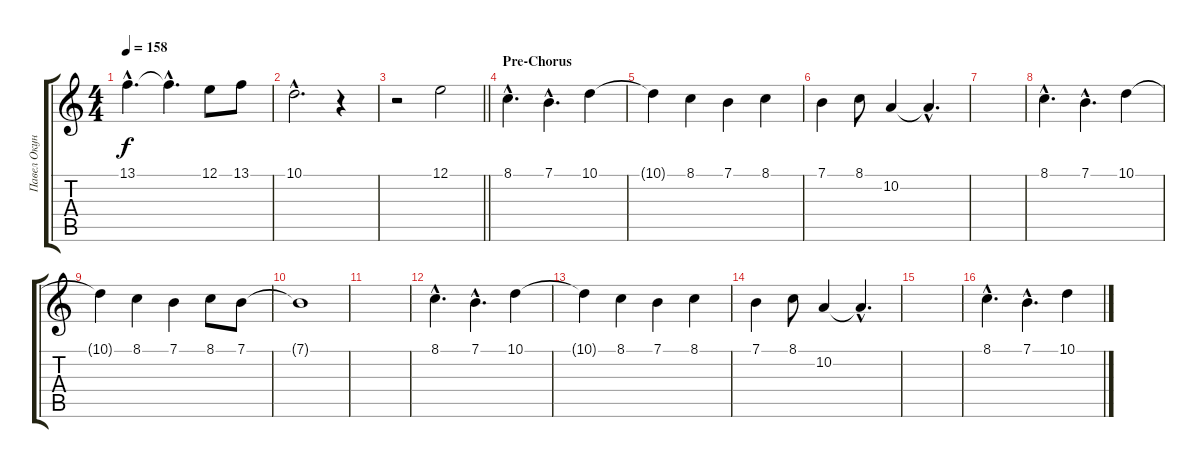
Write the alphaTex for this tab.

\track ("Павел Окунев" "Павел Окун") {instrument lead2sawtooth}
\staff {score tabs}
\tuning (E4 B3 G3 D3 A2 E2) {hide}
\ts (4 4)
\tempo 158
\clef g2
\ks c
13.1{hac t}.4{d dy f} 13.1{hac t}.4{d} 12.1.8 13.1.8 |
10.1{hac}.2{d} r.4 |
\barLineRight lightlight
r.2 12.1.2 |
\section ("" "Pre-Chorus")
8.1{hac}.4{d} 7.1{hac}.4{d} 10.1.4 |
10.1{t}.4 8.1.4 7.1.4 8.1.4 |
7.1.4 8.1.8 10.2.4 10.2{hac t}.4{d} |
|
8.1{hac}.4{d} 7.1{hac}.4{d} 10.1.4 |
10.1{t}.4 8.1.4 7.1.4 8.1.8 7.1.8 |
7.1{t}.1 |
|
8.1{hac}.4{d} 7.1{hac}.4{d} 10.1.4 |
10.1{t}.4 8.1.4 7.1.4 8.1.4 |
7.1.4 8.1.8 10.2.4 10.2{hac t}.4{d} |
|
8.1{hac}.4{d} 7.1{hac}.4{d} 10.1.4
